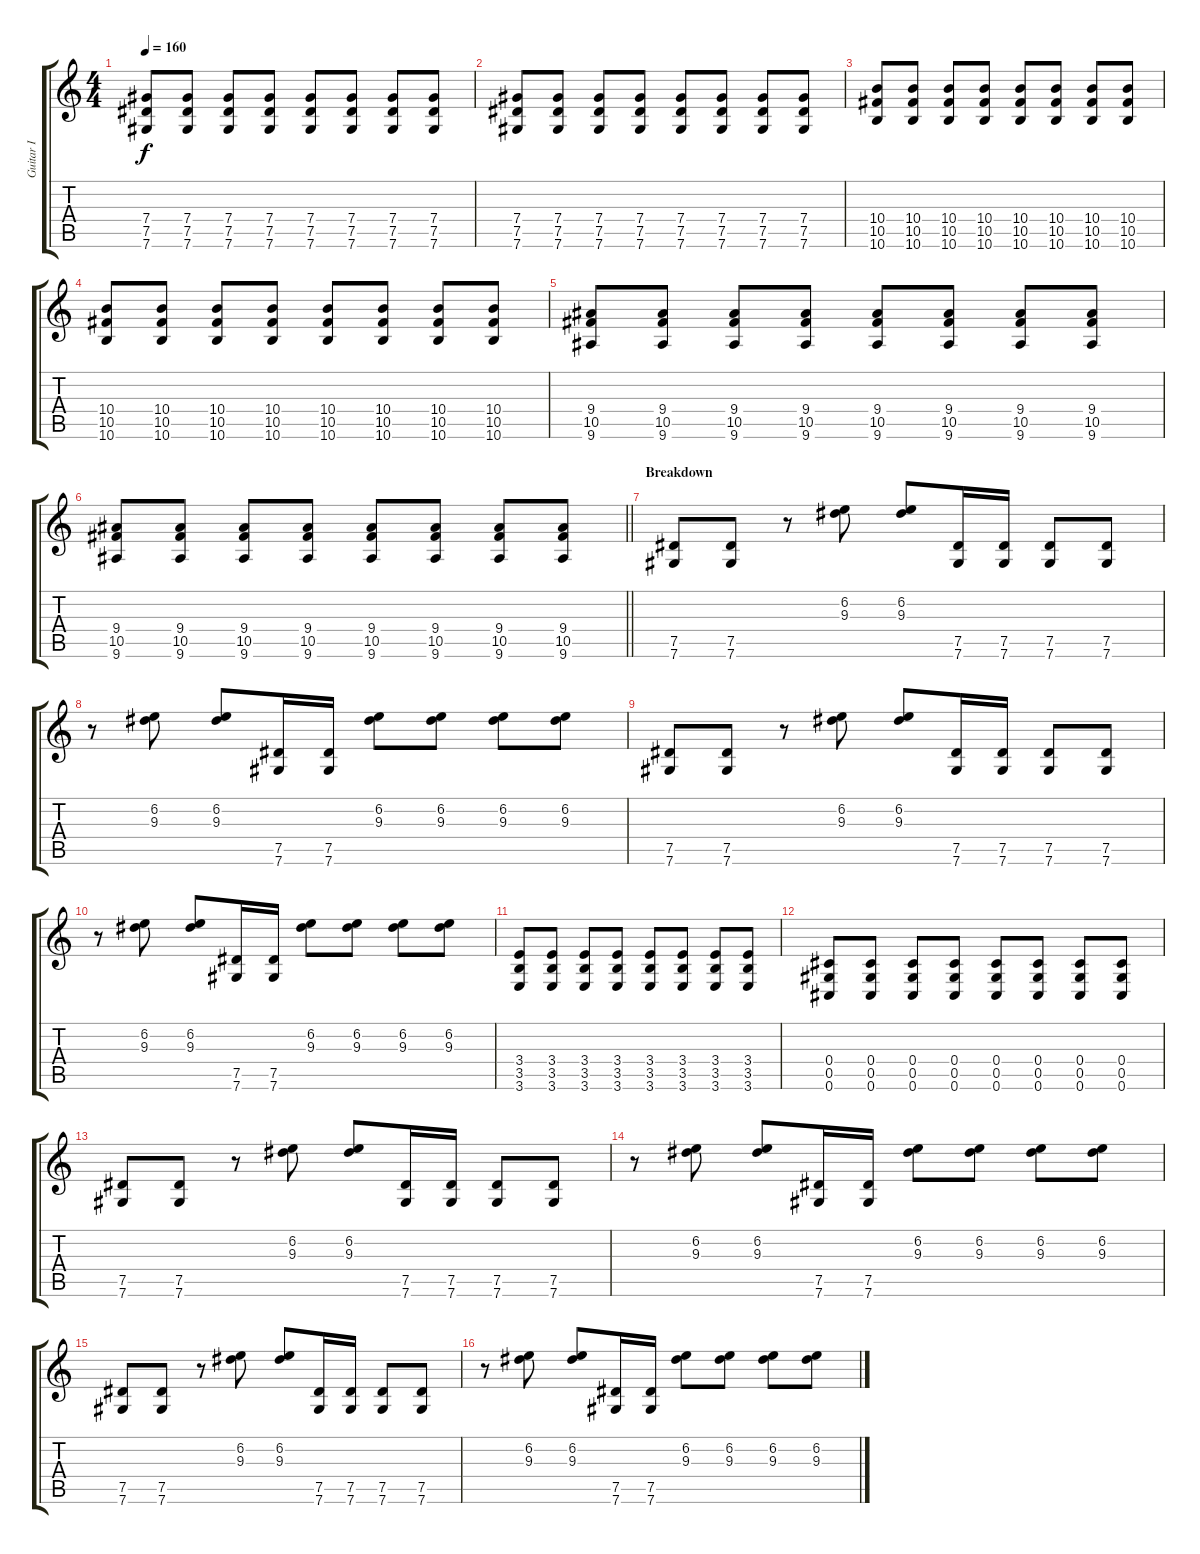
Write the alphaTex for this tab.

\track ("Guitar I" "Guitar I") {instrument distortionguitar}
\staff {score tabs}
\tuning (Eb4 Bb3 Gb3 Db3 Ab2 Db2) {hide}
\ts (4 4)
\tempo 160
\clef g2
\ks c
(7.4 7.5 7.6).8{dy f} (7.4 7.5 7.6).8 (7.4 7.5 7.6).8 (7.4 7.5 7.6).8 (7.4 7.5 7.6).8 (7.4 7.5 7.6).8 (7.4 7.5 7.6).8 (7.4 7.5 7.6).8 |
(7.4 7.5 7.6).8 (7.4 7.5 7.6).8 (7.4 7.5 7.6).8 (7.4 7.5 7.6).8 (7.4 7.5 7.6).8 (7.4 7.5 7.6).8 (7.4 7.5 7.6).8 (7.4 7.5 7.6).8 |
(10.4 10.5 10.6).8 (10.4 10.5 10.6).8 (10.4 10.5 10.6).8 (10.4 10.5 10.6).8 (10.4 10.5 10.6).8 (10.4 10.5 10.6).8 (10.4 10.5 10.6).8 (10.4 10.5 10.6).8 |
(10.4 10.5 10.6).8 (10.4 10.5 10.6).8 (10.4 10.5 10.6).8 (10.4 10.5 10.6).8 (10.4 10.5 10.6).8 (10.4 10.5 10.6).8 (10.4 10.5 10.6).8 (10.4 10.5 10.6).8 |
(9.4 10.5 9.6).8 (9.4 10.5 9.6).8 (9.4 10.5 9.6).8 (9.4 10.5 9.6).8 (9.4 10.5 9.6).8 (9.4 10.5 9.6).8 (9.4 10.5 9.6).8 (9.4 10.5 9.6).8 |
\barLineRight lightlight
(9.4 10.5 9.6).8 (9.4 10.5 9.6).8 (9.4 10.5 9.6).8 (9.4 10.5 9.6).8 (9.4 10.5 9.6).8 (9.4 10.5 9.6).8 (9.4 10.5 9.6).8 (9.4 10.5 9.6).8 |
\section ("" "Breakdown")
(7.5 7.6).8 (7.5 7.6).8 r.8 (6.2 9.3).8 (6.2 9.3).8 (7.5 7.6).16 (7.5 7.6).16 (7.5 7.6).8 (7.5 7.6).8 |
r.8 (6.2 9.3).8 (6.2 9.3).8 (7.5 7.6).16 (7.5 7.6).16 (6.2 9.3).8 (6.2 9.3).8 (6.2 9.3).8 (6.2 9.3).8 |
(7.5 7.6).8 (7.5 7.6).8 r.8 (6.2 9.3).8 (6.2 9.3).8 (7.5 7.6).16 (7.5 7.6).16 (7.5 7.6).8 (7.5 7.6).8 |
r.8 (6.2 9.3).8 (6.2 9.3).8 (7.5 7.6).16 (7.5 7.6).16 (6.2 9.3).8 (6.2 9.3).8 (6.2 9.3).8 (6.2 9.3).8 |
(3.4 3.5 3.6).8 (3.4 3.5 3.6).8 (3.4 3.5 3.6).8 (3.4 3.5 3.6).8 (3.4 3.5 3.6).8 (3.4 3.5 3.6).8 (3.4 3.5 3.6).8 (3.4 3.5 3.6).8 |
(0.4 0.5 0.6).8 (0.4 0.5 0.6).8 (0.4 0.5 0.6).8 (0.4 0.5 0.6).8 (0.4 0.5 0.6).8 (0.4 0.5 0.6).8 (0.4 0.5 0.6).8 (0.4 0.5 0.6).8 |
(7.5 7.6).8 (7.5 7.6).8 r.8 (6.2 9.3).8 (6.2 9.3).8 (7.5 7.6).16 (7.5 7.6).16 (7.5 7.6).8 (7.5 7.6).8 |
r.8 (6.2 9.3).8 (6.2 9.3).8 (7.5 7.6).16 (7.5 7.6).16 (6.2 9.3).8 (6.2 9.3).8 (6.2 9.3).8 (6.2 9.3).8 |
(7.5 7.6).8 (7.5 7.6).8 r.8 (6.2 9.3).8 (6.2 9.3).8 (7.5 7.6).16 (7.5 7.6).16 (7.5 7.6).8 (7.5 7.6).8 |
r.8 (6.2 9.3).8 (6.2 9.3).8 (7.5 7.6).16 (7.5 7.6).16 (6.2 9.3).8 (6.2 9.3).8 (6.2 9.3).8 (6.2 9.3).8
